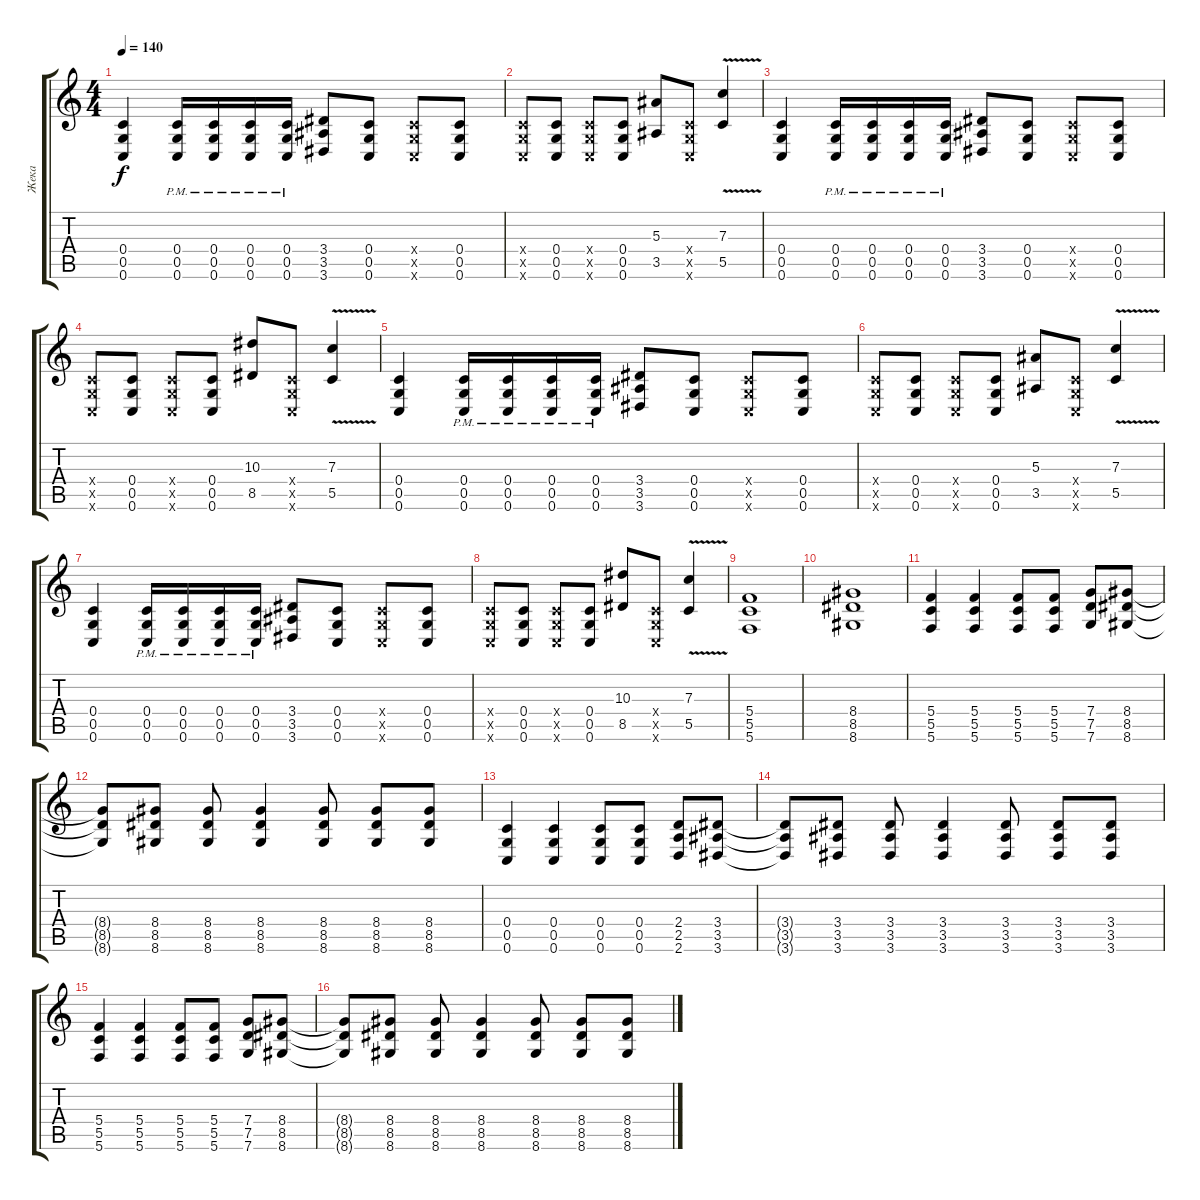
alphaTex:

\track ("Жека" "Жека") {instrument overdrivenguitar}
\staff {score tabs}
\tuning (D4 A3 F3 C3 G2 C2) {hide}
\ts (4 4)
\tempo 140
\clef g2
\ks c
(0.4 0.5 0.6).4{dy f} (0.4{pm} 0.5{pm} 0.6{pm}).16 (0.4{pm} 0.5{pm} 0.6{pm}).16 (0.4{pm} 0.5{pm} 0.6{pm}).16 (0.4{pm} 0.5{pm} 0.6{pm}).16 (3.4 3.5 3.6).8 (0.4 0.5 0.6).8 (0.4{x} 0.5{x} 0.6{x}).8 (0.4 0.5 0.6).8 |
(0.4{x} 0.5{x} 0.6{x}).8 (0.4 0.5 0.6).8 (0.4{x} 0.5{x} 0.6{x}).8 (0.4 0.5 0.6).8 (5.3 3.5).8 (0.4{x} 0.5{x} 0.6{x}).8 (7.3 5.5{v}).4 |
(0.4 0.5 0.6).4 (0.4{pm} 0.5{pm} 0.6{pm}).16 (0.4{pm} 0.5{pm} 0.6{pm}).16 (0.4{pm} 0.5{pm} 0.6{pm}).16 (0.4{pm} 0.5{pm} 0.6{pm}).16 (3.4 3.5 3.6).8 (0.4 0.5 0.6).8 (0.4{x} 0.5{x} 0.6{x}).8 (0.4 0.5 0.6).8 |
(0.4{x} 0.5{x} 0.6{x}).8 (0.4 0.5 0.6).8 (0.4{x} 0.5{x} 0.6{x}).8 (0.4 0.5 0.6).8 (10.3 8.5).8 (0.4{x} 0.5{x} 0.6{x}).8 (7.3 5.5{v}).4 |
(0.4 0.5 0.6).4 (0.4{pm} 0.5{pm} 0.6{pm}).16 (0.4{pm} 0.5{pm} 0.6{pm}).16 (0.4{pm} 0.5{pm} 0.6{pm}).16 (0.4{pm} 0.5{pm} 0.6{pm}).16 (3.4 3.5 3.6).8 (0.4 0.5 0.6).8 (0.4{x} 0.5{x} 0.6{x}).8 (0.4 0.5 0.6).8 |
(0.4{x} 0.5{x} 0.6{x}).8 (0.4 0.5 0.6).8 (0.4{x} 0.5{x} 0.6{x}).8 (0.4 0.5 0.6).8 (5.3 3.5).8 (0.4{x} 0.5{x} 0.6{x}).8 (7.3 5.5{v}).4 |
(0.4 0.5 0.6).4 (0.4{pm} 0.5{pm} 0.6{pm}).16 (0.4{pm} 0.5{pm} 0.6{pm}).16 (0.4{pm} 0.5{pm} 0.6{pm}).16 (0.4{pm} 0.5{pm} 0.6{pm}).16 (3.4 3.5 3.6).8 (0.4 0.5 0.6).8 (0.4{x} 0.5{x} 0.6{x}).8 (0.4 0.5 0.6).8 |
(0.4{x} 0.5{x} 0.6{x}).8 (0.4 0.5 0.6).8 (0.4{x} 0.5{x} 0.6{x}).8 (0.4 0.5 0.6).8 (10.3 8.5).8 (0.4{x} 0.5{x} 0.6{x}).8 (7.3 5.5{v}).4 |
(5.4 5.5 5.6).1 |
(8.4 8.5 8.6).1 |
(5.4 5.5 5.6).4 (5.4 5.5 5.6).4 (5.4 5.5 5.6).8 (5.4 5.5 5.6).8 (7.4 7.5 7.6).8 (8.4 8.5 8.6).8 |
(8.4{t} 8.5{t} 8.6{t}).8 (8.4 8.5 8.6).8 (8.4 8.5 8.6).8 (8.4 8.5 8.6).4 (8.4 8.5 8.6).8 (8.4 8.5 8.6).8 (8.4 8.5 8.6).8 |
(0.4 0.5 0.6).4 (0.4 0.5 0.6).4 (0.4 0.5 0.6).8 (0.4 0.5 0.6).8 (2.4 2.5 2.6).8 (3.4 3.5 3.6).8 |
(3.4{t} 3.5{t} 3.6{t}).8 (3.4 3.5 3.6).8 (3.4 3.5 3.6).8 (3.4 3.5 3.6).4 (3.4 3.5 3.6).8 (3.4 3.5 3.6).8 (3.4 3.5 3.6).8 |
(5.4 5.5 5.6).4 (5.4 5.5 5.6).4 (5.4 5.5 5.6).8 (5.4 5.5 5.6).8 (7.4 7.5 7.6).8 (8.4 8.5 8.6).8 |
(8.4{t} 8.5{t} 8.6{t}).8 (8.4 8.5 8.6).8 (8.4 8.5 8.6).8 (8.4 8.5 8.6).4 (8.4 8.5 8.6).8 (8.4 8.5 8.6).8 (8.4 8.5 8.6).8
